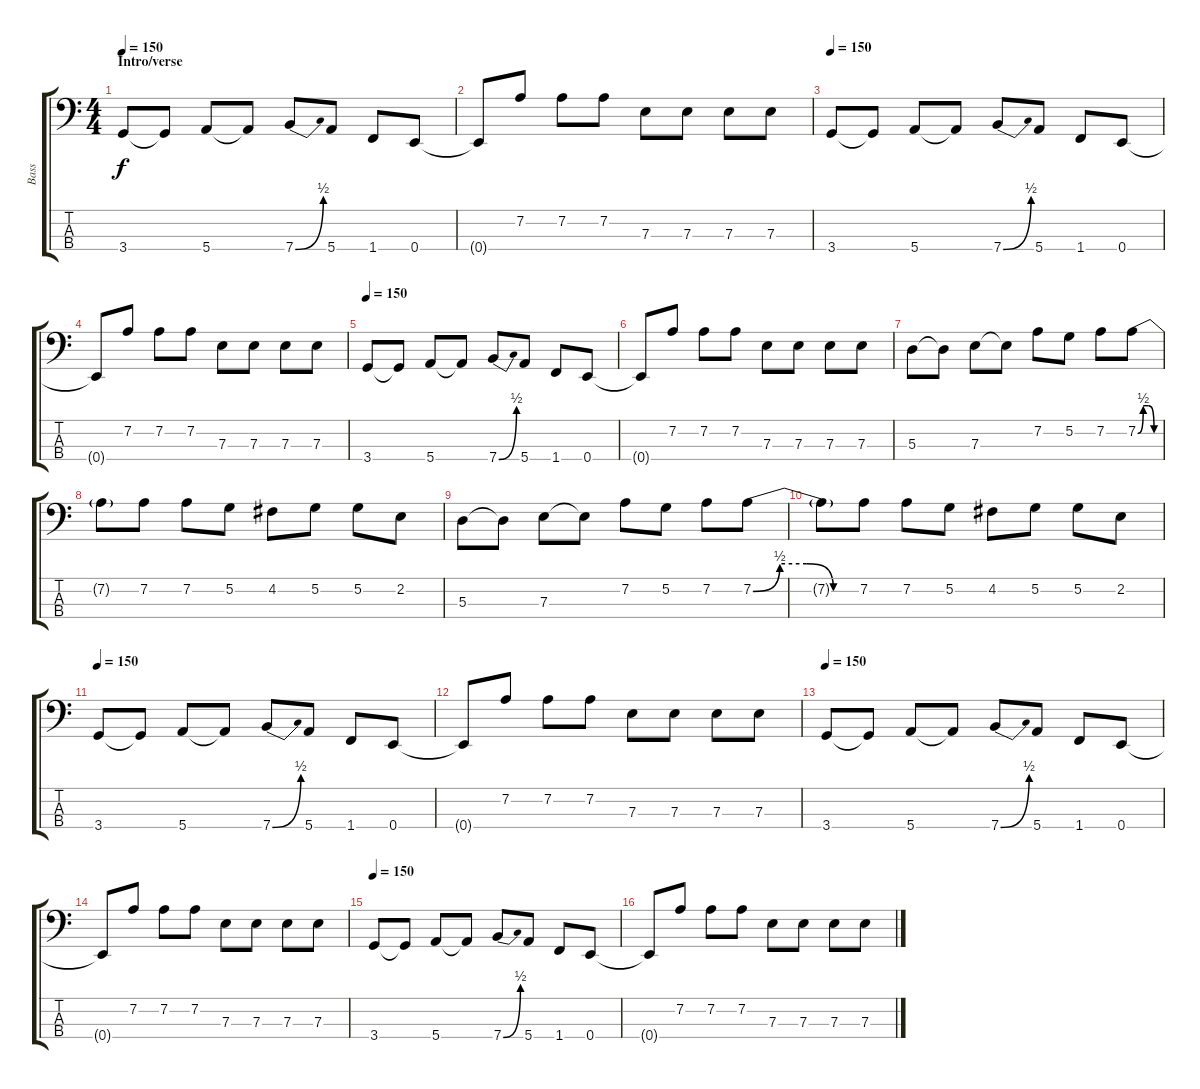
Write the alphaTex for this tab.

\track ("Bass" "Bass") {instrument electricbasspick}
\staff {score tabs}
\tuning (G2 D2 A1 E1) {hide}
\ts (4 4)
\section ("" "Intro/verse")
\tempo 150
\clef f4
\ks c
3.4.8{dy f volume 16 instrument electricbasspick} 3.4{t}.8 5.4.8 5.4{t}.8 7.4{be (bend 0 0 60 2)}.8 5.4.8 1.4.8 0.4.8 |
0.4{t}.8 7.2.8 7.2.8 7.2.8 7.3.8 7.3.8 7.3.8 7.3.8 |
\tempo 150
3.4.8{volume 16} 3.4{t}.8 5.4.8 5.4{t}.8 7.4{be (bend 0 0 60 2)}.8 5.4.8 1.4.8 0.4.8 |
0.4{t}.8 7.2.8 7.2.8 7.2.8 7.3.8 7.3.8 7.3.8 7.3.8 |
\tempo 150
3.4.8{volume 16} 3.4{t}.8 5.4.8 5.4{t}.8 7.4{be (bend 0 0 60 2)}.8 5.4.8 1.4.8 0.4.8 |
0.4{t}.8 7.2.8 7.2.8 7.2.8 7.3.8 7.3.8 7.3.8 7.3.8 |
5.3.8 5.3{t}.8 7.3.8 7.3{t}.8 7.2.8 5.2.8 7.2.8 7.2{be (custom 0 0 15 2 30 2 45 0 60 0)}.8 |
7.2{t}.8 7.2.8 7.2.8 5.2.8 4.2.8 5.2.8 5.2.8 2.2.8 |
5.3.8 5.3{t}.8 7.3.8 7.3{t}.8 7.2.8 5.2.8 7.2.8 7.2{be (custom 0 0 15 2 30 2 45 0 60 0)}.8 |
7.2{t}.8 7.2.8 7.2.8 5.2.8 4.2.8 5.2.8 5.2.8 2.2.8 |
\tempo 150
3.4.8 3.4{t}.8 5.4.8 5.4{t}.8 7.4{be (bend 0 0 60 2)}.8 5.4.8 1.4.8 0.4.8 |
0.4{t}.8 7.2.8 7.2.8 7.2.8 7.3.8 7.3.8 7.3.8 7.3.8 |
\tempo 150
3.4.8 3.4{t}.8 5.4.8 5.4{t}.8 7.4{be (bend 0 0 60 2)}.8 5.4.8 1.4.8 0.4.8 |
0.4{t}.8 7.2.8 7.2.8 7.2.8 7.3.8 7.3.8 7.3.8 7.3.8 |
\tempo 150
3.4.8 3.4{t}.8 5.4.8 5.4{t}.8 7.4{be (bend 0 0 60 2)}.8 5.4.8 1.4.8 0.4.8 |
0.4{t}.8 7.2.8 7.2.8 7.2.8 7.3.8 7.3.8 7.3.8 7.3.8
